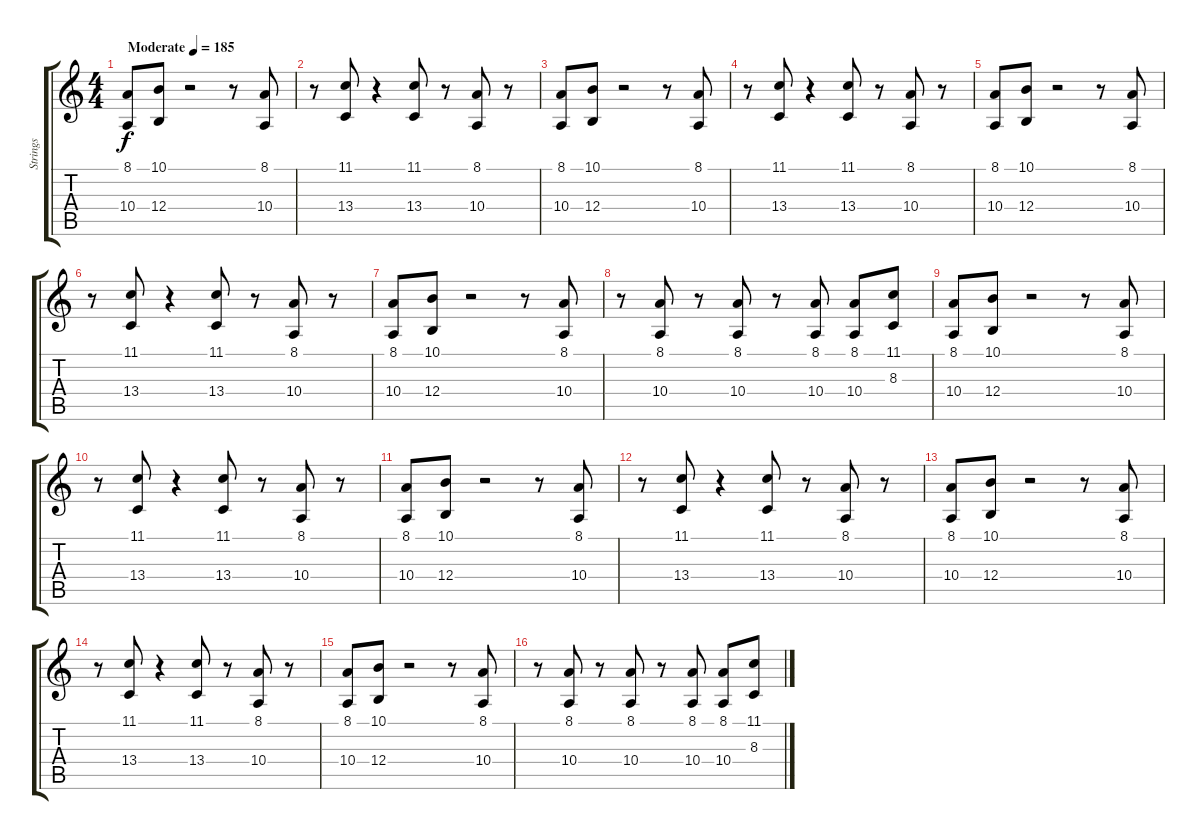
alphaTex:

\track ("Strings" "Strings") {instrument stringensemble1}
\staff {score tabs}
\tuning (Db4 Ab3 E3 B2 Gb2 B1) {hide}
\ts (4 4)
\tempo (185 "Moderate")
\clef g2
\ks c
(8.1 10.4).8{dy f instrument stringensemble1} (10.1 12.4).8 r.2 r.8 (8.1 10.4).8 |
r.8 (11.1 13.4).8 r.4 (11.1 13.4).8 r.8 (8.1 10.4).8 r.8 |
(8.1 10.4).8 (10.1 12.4).8 r.2 r.8 (8.1 10.4).8 |
r.8 (11.1 13.4).8 r.4 (11.1 13.4).8 r.8 (8.1 10.4).8 r.8 |
(8.1 10.4).8 (10.1 12.4).8 r.2 r.8 (8.1 10.4).8 |
r.8 (11.1 13.4).8 r.4 (11.1 13.4).8 r.8 (8.1 10.4).8 r.8 |
(8.1 10.4).8 (10.1 12.4).8 r.2 r.8 (8.1 10.4).8 |
r.8 (8.1 10.4).8 r.8 (8.1 10.4).8 r.8 (8.1 10.4).8 (8.1 10.4).8 (11.1 8.3).8 |
(8.1 10.4).8 (10.1 12.4).8 r.2 r.8 (8.1 10.4).8 |
r.8 (11.1 13.4).8 r.4 (11.1 13.4).8 r.8 (8.1 10.4).8 r.8 |
(8.1 10.4).8 (10.1 12.4).8 r.2 r.8 (8.1 10.4).8 |
r.8 (11.1 13.4).8 r.4 (11.1 13.4).8 r.8 (8.1 10.4).8 r.8 |
(8.1 10.4).8 (10.1 12.4).8 r.2 r.8 (8.1 10.4).8 |
r.8 (11.1 13.4).8 r.4 (11.1 13.4).8 r.8 (8.1 10.4).8 r.8 |
(8.1 10.4).8 (10.1 12.4).8 r.2 r.8 (8.1 10.4).8 |
r.8 (8.1 10.4).8 r.8 (8.1 10.4).8 r.8 (8.1 10.4).8 (8.1 10.4).8 (11.1 8.3).8
